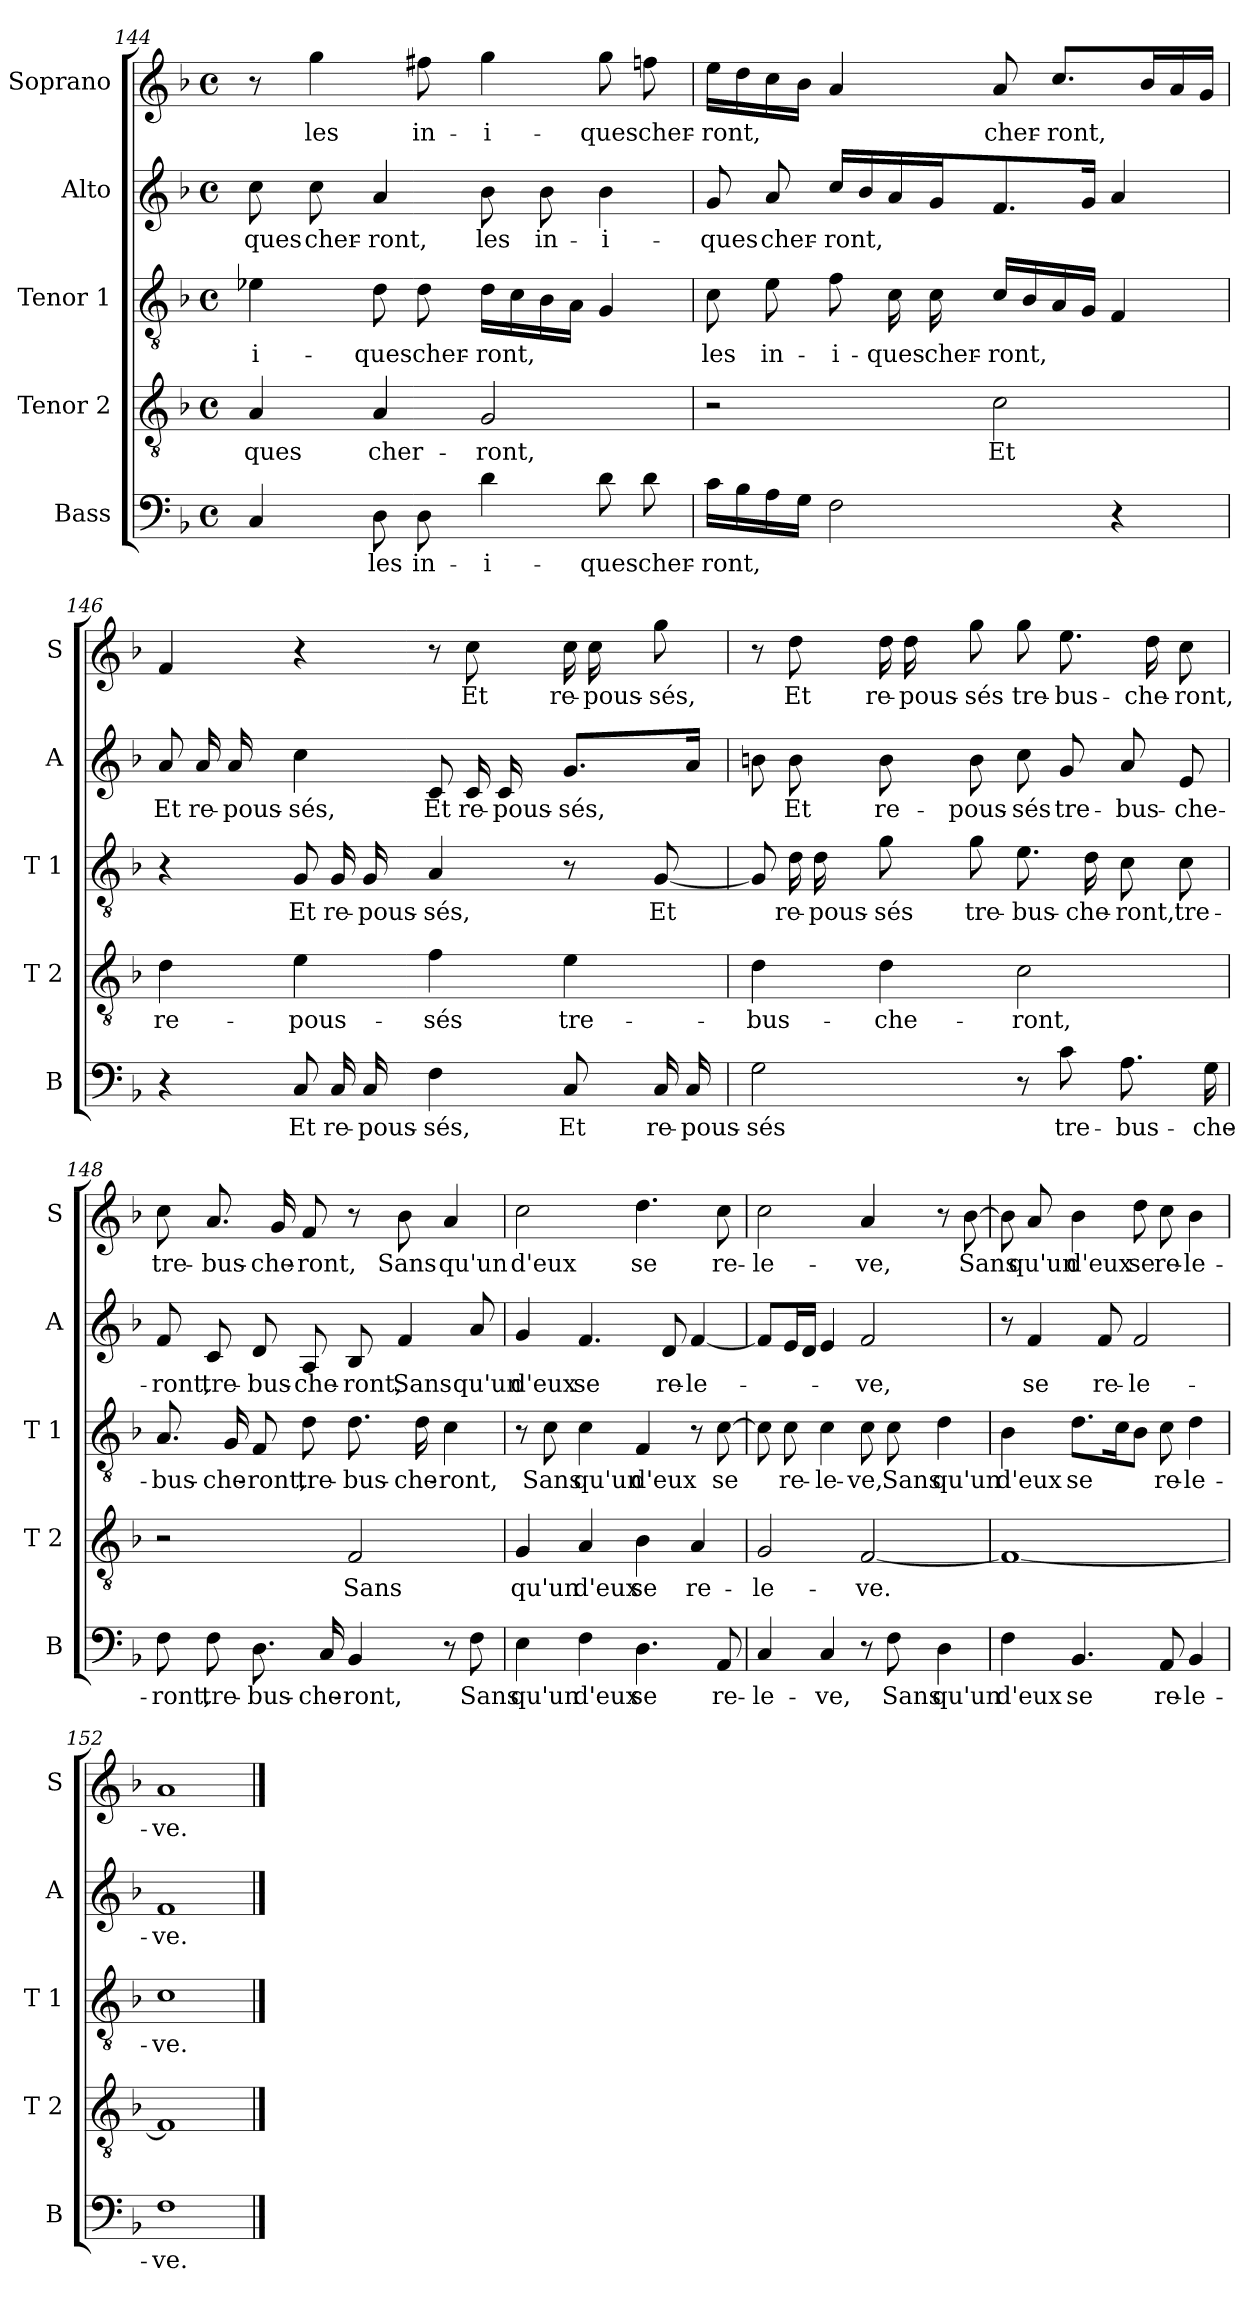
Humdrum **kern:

**kern	**text	**kern	**text	**kern	**text	**kern	**text	**kern	**text
*part5	*part5	*part4	*part4	*part3	*part3	*part2	*part2	*part1	*part1
*staff5	*staff5	*staff4	*staff4	*staff3	*staff3	*staff2	*staff2	*staff1	*staff1
*I"Bass	*	*I"Tenor 2	*	*I"Tenor 1	*	*I"Alto	*	*I"Soprano	*
*I'B	*	*I'T 2	*	*I'T 1	*	*I'A	*	*I'S	*
*clefF4	*	*clefGv2	*	*clefGv2	*	*clefG2	*	*clefG2	*
*k[b-]	*	*k[b-]	*	*k[b-]	*	*k[b-]	*	*k[b-]	*
*F:	*	*F:	*	*F:	*	*F:	*	*F:	*
*M4/4	*	*M4/4	*	*M4/4	*	*M4/4	*	*M4/4	*
*met(c)	*	*met(c)	*	*met(c)	*	*met(c)	*	*met(c)	*
=144	=144	=144	=144	=144	=144	=144	=144	=144	=144
!	!	!	!LO:LY:b	!	!LO:LY:b	!	!LO:LY:b	!	!
4C/	.	4A/	-ques	4e-X\	-i-	8cc\	-ques	8r	.
!	!	!	!	!	!	!	!LO:LY:b	!	!LO:LY:b
.	.	.	.	.	.	8cc\	cher-	4gg\	les
!	!LO:LY:b	!	!LO:LY:b	!	!LO:LY:b	!	!LO:LY:b	!	!
8D\	les	4A/	cher-	8d\	-ques	4a/	-ront,	.	.
!	!LO:LY:b	!	!	!	!LO:LY:b	!	!	!	!LO:LY:b
8D\	in-	.	.	8d\	cher-	.	.	8ff#X\	in-
!	!LO:LY:b	!	!LO:LY:b	!	!LO:LY:b	!	!LO:LY:b	!	!LO:LY:b
4d\	-i-	2G/	-ront,	16d\LL	-ront,	8b-\	les	4gg\	-i-
.	.	.	.	16c\	.	.	.	.	.
!	!	!	!	!	!	!	!LO:LY:b	!	!
.	.	.	.	16B-\	.	8b-\	in-	.	.
.	.	.	.	16A\JJ	.	.	.	.	.
!	!LO:LY:b	!	!	!	!	!	!LO:LY:b	!	!LO:LY:b
8d\	-ques	.	.	4G/	.	4b-\	-i-	8gg\	-ques
!	!LO:LY:b	!	!	!	!	!	!	!	!LO:LY:b
8d\	cher-	.	.	.	.	.	.	8ffn\	cher-
!!LO:LB:g=z
=145	=145	=145	=145	=145	=145	=145	=145	=145	=145
!	!LO:LY:b	!	!	!	!LO:LY:b	!	!LO:LY:b	!	!LO:LY:b
16c\LL	-ront,	2r	.	8c\	les	8g/	-ques	16ee\LL	-ront,
16B-\	.	.	.	.	.	.	.	16dd\	.
!	!	!	!	!	!LO:LY:b	!	!LO:LY:b	!	!
16A\	.	.	.	8e\	in-	8a/	cher-	16cc\	.
16G\JJ	.	.	.	.	.	.	.	16b-\JJ	.
!	!	!	!	!	!LO:LY:b	!	!LO:LY:b	!	!
2F\	.	.	.	8f\	-i-	16cc/LL	-ront,	4a/	.
.	.	.	.	.	.	16b-/	.	.	.
!	!	!	!	!	!LO:LY:b	!	!	!	!
.	.	.	.	16c\	-ques	16a/	.	.	.
!	!	!	!	!	!LO:LY:b	!	!	!	!
.	.	.	.	16c\	cher-	16g/J	.	.	.
!	!	!	!LO:LY:b	!	!LO:LY:b	!	!	!	!LO:LY:b
.	.	2c\	Et	16c/LL	-ront,	8.f/	.	8a/	cher-
.	.	.	.	16B-/	.	.	.	.	.
!	!	!	!	!	!	!	!	!	!LO:LY:b
.	.	.	.	16A/	.	.	.	8.cc/L	-ront,
.	.	.	.	16G/JJ	.	16g/Jk	.	.	.
4r	.	.	.	4F/	.	4a/	.	.	.
.	.	.	.	.	.	.	.	16b-/L	.
.	.	.	.	.	.	.	.	16a/	.
.	.	.	.	.	.	.	.	16g/JJ	.
=146	=146	=146	=146	=146	=146	=146	=146	=146	=146
!	!	!	!LO:LY:b	!	!	!	!LO:LY:b	!	!
4r	.	4d\	re-	4r	.	8a/	Et	4f/	.
!	!	!	!	!	!	!	!LO:LY:b	!	!
.	.	.	.	.	.	16a/	re-	.	.
!	!	!	!	!	!	!	!LO:LY:b	!	!
.	.	.	.	.	.	16a/	-pous-	.	.
!	!LO:LY:b	!	!LO:LY:b	!	!LO:LY:b	!	!LO:LY:b	!	!
8C/	Et	4e\	-pous-	8G/	Et	4cc\	-sés,	4r	.
!	!LO:LY:b	!	!	!	!LO:LY:b	!	!	!	!
16C/	re-	.	.	16G/	re-	.	.	.	.
!	!LO:LY:b	!	!	!	!LO:LY:b	!	!	!	!
16C/	-pous-	.	.	16G/	-pous-	.	.	.	.
!	!LO:LY:b	!	!LO:LY:b	!	!LO:LY:b	!	!LO:LY:b	!	!
4F\	-sés,	4f\	-sés	4A/	-sés,	8c/	Et	8r	.
!	!	!	!	!	!	!	!LO:LY:b	!	!LO:LY:b
.	.	.	.	.	.	16c/	re-	8cc\	Et
!	!	!	!	!	!	!	!LO:LY:b	!	!
.	.	.	.	.	.	16c/	-pous-	.	.
!	!LO:LY:b	!	!LO:LY:b	!	!	!	!LO:LY:b	!	!LO:LY:b
8C/	Et	4e\	tre-	8r	.	8.g/L	-sés,	16cc\	re-
!	!	!	!	!	!	!	!	!	!LO:LY:b
.	.	.	.	.	.	.	.	16cc\	-pous-
!	!LO:LY:b	!	!	!	!LO:LY:b	!	!	!	!LO:LY:b
16C/	re-	.	.	[8G/	Et	.	.	8gg\	-sés,
!	!LO:LY:b	!	!	!	!	!	!	!	!
16C/	-pous-	.	.	.	.	16a/Jk	.	.	.
!!LO:PB:g=z
=147	=147	=147	=147	=147	=147	=147	=147	=147	=147
!	!LO:LY:b	!	!LO:LY:b	!	!	!	!	!	!
2G\	-sés	4d\	-bus-	8G/]	.	8bn\	.	8r	.
!	!	!	!	!	!LO:LY:b	!	!LO:LY:b	!	!LO:LY:b
.	.	.	.	16d\	re-	8b\	Et	8dd\	Et
!	!	!	!	!	!LO:LY:b	!	!	!	!
.	.	.	.	16d\	-pous-	.	.	.	.
!	!	!	!LO:LY:b	!	!LO:LY:b	!	!LO:LY:b	!	!LO:LY:b
.	.	4d\	-che-	8g\	-sés	8b\	re-	16dd\	re-
!	!	!	!	!	!	!	!	!	!LO:LY:b
.	.	.	.	.	.	.	.	16dd\	-pous-
!	!	!	!	!	!LO:LY:b	!	!LO:LY:b	!	!LO:LY:b
.	.	.	.	8g\	tre-	8b\	-pous-	8gg\	-sés
!	!	!	!LO:LY:b	!	!LO:LY:b	!	!LO:LY:b	!	!LO:LY:b
8r	.	2c\	-ront,	8.e\	-bus-	8cc\	-sés	8gg\	tre-
!	!LO:LY:b	!	!	!	!	!	!LO:LY:b	!	!LO:LY:b
8c\	tre-	.	.	.	.	8g/	tre-	8.ee\	-bus-
!	!	!	!	!	!LO:LY:b	!	!	!	!
.	.	.	.	16d\	-che-	.	.	.	.
!	!LO:LY:b	!	!	!	!LO:LY:b	!	!LO:LY:b	!	!
8.A\	-bus-	.	.	8c\	-ront,	8a/	-bus-	.	.
!	!	!	!	!	!	!	!	!	!LO:LY:b
.	.	.	.	.	.	.	.	16dd\	-che-
!	!	!	!	!	!LO:LY:b	!	!LO:LY:b	!	!LO:LY:b
.	.	.	.	8c\	tre-	8e/	-che-	8cc\	-ront,
!	!LO:LY:b	!	!	!	!	!	!	!	!
16G\	-che-	.	.	.	.	.	.	.	.
=148	=148	=148	=148	=148	=148	=148	=148	=148	=148
!	!LO:LY:b	!	!	!	!LO:LY:b	!	!LO:LY:b	!	!LO:LY:b
8F\	-ront,	2r	.	8.A/	-bus-	8f/	-ront,	8cc\	tre-
!	!LO:LY:b	!	!	!	!	!	!LO:LY:b	!	!LO:LY:b
8F\	tre-	.	.	.	.	8c/	tre-	8.a/	-bus-
!	!	!	!	!	!LO:LY:b	!	!	!	!
.	.	.	.	16G/	-che-	.	.	.	.
!	!LO:LY:b	!	!	!	!LO:LY:b	!	!LO:LY:b	!	!
8.D\	-bus-	.	.	8F/	-ront,	8d/	-bus-	.	.
!	!	!	!	!	!	!	!	!	!LO:LY:b
.	.	.	.	.	.	.	.	16g/	-che-
!	!	!	!	!	!LO:LY:b	!	!LO:LY:b	!	!LO:LY:b
.	.	.	.	8d\	tre-	8A/	-che-	8f/	-ront,
!	!LO:LY:b	!	!	!	!	!	!	!	!
16C/	-che-	.	.	.	.	.	.	.	.
!	!LO:LY:b	!	!LO:LY:b	!	!LO:LY:b	!	!LO:LY:b	!	!
4BB-/	-ront,	2F/	Sans	8.d\	-bus-	8B-/	-ront,	8r	.
!	!	!	!	!	!	!	!LO:LY:b	!	!LO:LY:b
.	.	.	.	.	.	4f/	Sans	8b-\	Sans
!	!	!	!	!	!LO:LY:b	!	!	!	!
.	.	.	.	16d\	-che-	.	.	.	.
!	!	!	!	!	!LO:LY:b	!	!	!	!LO:LY:b
8r	.	.	.	4c\	-ront,	.	.	4a/	qu'un
!	!LO:LY:b	!	!	!	!	!	!LO:LY:b	!	!
8F\	Sans	.	.	.	.	8a/	qu'un	.	.
=149	=149	=149	=149	=149	=149	=149	=149	=149	=149
!	!LO:LY:b	!	!LO:LY:b	!	!	!	!LO:LY:b	!	!LO:LY:b
4E\	qu'un	4G/	qu'un	8r	.	4g/	d'eux	2cc\	d'eux
!	!	!	!	!	!LO:LY:b	!	!	!	!
.	.	.	.	8c\	Sans	.	.	.	.
!	!LO:LY:b	!	!LO:LY:b	!	!LO:LY:b	!	!LO:LY:b	!	!
4F\	d'eux	4A/	d'eux	4c\	qu'un	4.f/	se	.	.
!	!LO:LY:b	!	!LO:LY:b	!	!LO:LY:b	!	!	!	!LO:LY:b
4.D\	se	4B-\	se	4F/	d'eux	.	.	4.dd\	se
!	!	!	!	!	!	!	!LO:LY:b	!	!
.	.	.	.	.	.	8d/	re-	.	.
!	!	!	!LO:LY:b	!	!	!	!LO:LY:b	!	!
.	.	4A/	re-	8r	.	[4f/	-le-	.	.
!	!LO:LY:b	!	!	!	!LO:LY:b	!	!	!	!LO:LY:b
8AA/	re-	.	.	[8c\	se	.	.	8cc\	re-
!!LO:LB:g=z
=150	=150	=150	=150	=150	=150	=150	=150	=150	=150
!	!LO:LY:b	!	!LO:LY:b	!	!	!	!	!	!LO:LY:b
4C/	-le-	2G/	-le-	8c\]	.	8f/L]	.	2cc\	-le-
!	!	!	!	!	!LO:LY:b	!	!	!	!
.	.	.	.	8c\	re-	16e/L	.	.	.
.	.	.	.	.	.	16d/JJ	.	.	.
!	!LO:LY:b	!	!	!	!LO:LY:b	!	!	!	!
4C/	-ve,	.	.	4c\	-le-	4e/	.	.	.
!	!	!	!LO:LY:b	!	!LO:LY:b	!	!LO:LY:b	!	!LO:LY:b
8r	.	[2F/	-ve.	8c\	-ve,	2f/	-ve,	4a/	-ve,
!	!LO:LY:b	!	!	!	!LO:LY:b	!	!	!	!
8F\	Sans	.	.	8c\	Sans	.	.	.	.
!	!LO:LY:b	!	!	!	!LO:LY:b	!	!	!	!
4D\	qu'un	.	.	4d\	qu'un	.	.	8r	.
!	!	!	!	!	!	!	!	!	!LO:LY:b
.	.	.	.	.	.	.	.	[8b-\	Sans
=151	=151	=151	=151	=151	=151	=151	=151	=151	=151
!	!LO:LY:b	!	!	!	!LO:LY:b	!	!	!	!
4F\	d'eux	1F_	.	4B-\	d'eux	8r	.	8b-\]	.
!	!	!	!	!	!	!	!LO:LY:b	!	!LO:LY:b
.	.	.	.	.	.	4f/	se	8a/	qu'un
!	!LO:LY:b	!	!	!	!LO:LY:b	!	!	!	!LO:LY:b
4.BB-/	se	.	.	8.d\L	se	.	.	4b-\	d'eux
!	!	!	!	!	!	!	!LO:LY:b	!	!
.	.	.	.	.	.	8f/	re-	.	.
.	.	.	.	16c\k	.	.	.	.	.
!	!	!	!	!	!	!	!LO:LY:b	!	!LO:LY:b
.	.	.	.	8B-\J	.	2f/	-le-	8dd\	se
!	!LO:LY:b	!	!	!	!LO:LY:b	!	!	!	!LO:LY:b
8AA/	re-	.	.	8c\	re-	.	.	8cc\	re-
!	!LO:LY:b	!	!	!	!LO:LY:b	!	!	!	!LO:LY:b
4BB-/	-le-	.	.	4d\	-le-	.	.	4b-\	-le-
=152	=152	=152	=152	=152	=152	=152	=152	=152	=152
!	!LO:LY:b	!	!	!	!LO:LY:b	!	!LO:LY:b	!	!LO:LY:b
1F	-ve.	1F]	.	1c	-ve.	1f	-ve.	1a	-ve.
==	==	==	==	==	==	==	==	==	==
*-	*-	*-	*-	*-	*-	*-	*-	*-	*-
